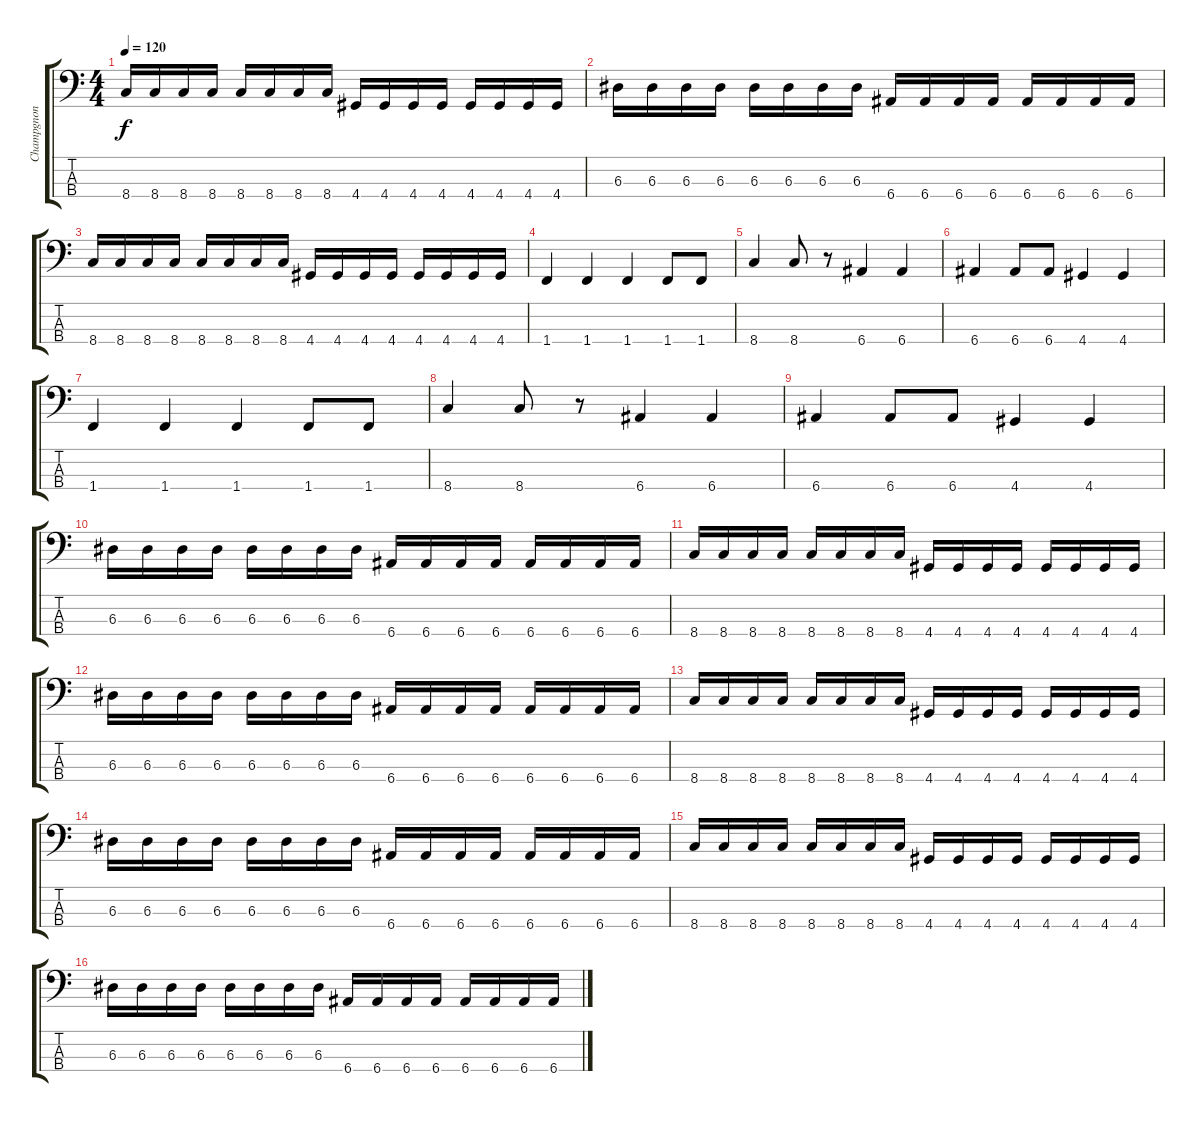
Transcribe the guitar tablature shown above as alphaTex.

\track ("Champgnon" "Champgnon") {instrument electricbassfinger}
\staff {score tabs}
\tuning (G2 D2 A1 E1) {hide}
\ts (4 4)
\tempo 120
\clef f4
\ks c
8.4.16{dy f} 8.4.16 8.4.16 8.4.16 8.4.16 8.4.16 8.4.16 8.4.16 4.4.16 4.4.16 4.4.16 4.4.16 4.4.16 4.4.16 4.4.16 4.4.16 |
6.3.16 6.3.16 6.3.16 6.3.16 6.3.16 6.3.16 6.3.16 6.3.16 6.4.16 6.4.16 6.4.16 6.4.16 6.4.16 6.4.16 6.4.16 6.4.16 |
8.4.16 8.4.16 8.4.16 8.4.16 8.4.16 8.4.16 8.4.16 8.4.16 4.4.16 4.4.16 4.4.16 4.4.16 4.4.16 4.4.16 4.4.16 4.4.16 |
1.4.4 1.4.4 1.4.4 1.4.8 1.4.8 |
8.4.4 8.4.8 r.8 6.4.4 6.4.4 |
6.4.4 6.4.8 6.4.8 4.4.4 4.4.4 |
1.4.4 1.4.4 1.4.4 1.4.8 1.4.8 |
8.4.4 8.4.8 r.8 6.4.4 6.4.4 |
6.4.4 6.4.8 6.4.8 4.4.4 4.4.4 |
6.3.16 6.3.16 6.3.16 6.3.16 6.3.16 6.3.16 6.3.16 6.3.16 6.4.16 6.4.16 6.4.16 6.4.16 6.4.16 6.4.16 6.4.16 6.4.16 |
8.4.16 8.4.16 8.4.16 8.4.16 8.4.16 8.4.16 8.4.16 8.4.16 4.4.16 4.4.16 4.4.16 4.4.16 4.4.16 4.4.16 4.4.16 4.4.16 |
6.3.16 6.3.16 6.3.16 6.3.16 6.3.16 6.3.16 6.3.16 6.3.16 6.4.16 6.4.16 6.4.16 6.4.16 6.4.16 6.4.16 6.4.16 6.4.16 |
8.4.16 8.4.16 8.4.16 8.4.16 8.4.16 8.4.16 8.4.16 8.4.16 4.4.16 4.4.16 4.4.16 4.4.16 4.4.16 4.4.16 4.4.16 4.4.16 |
6.3.16 6.3.16 6.3.16 6.3.16 6.3.16 6.3.16 6.3.16 6.3.16 6.4.16 6.4.16 6.4.16 6.4.16 6.4.16 6.4.16 6.4.16 6.4.16 |
8.4.16 8.4.16 8.4.16 8.4.16 8.4.16 8.4.16 8.4.16 8.4.16 4.4.16 4.4.16 4.4.16 4.4.16 4.4.16 4.4.16 4.4.16 4.4.16 |
6.3.16 6.3.16 6.3.16 6.3.16 6.3.16 6.3.16 6.3.16 6.3.16 6.4.16 6.4.16 6.4.16 6.4.16 6.4.16 6.4.16 6.4.16 6.4.16
